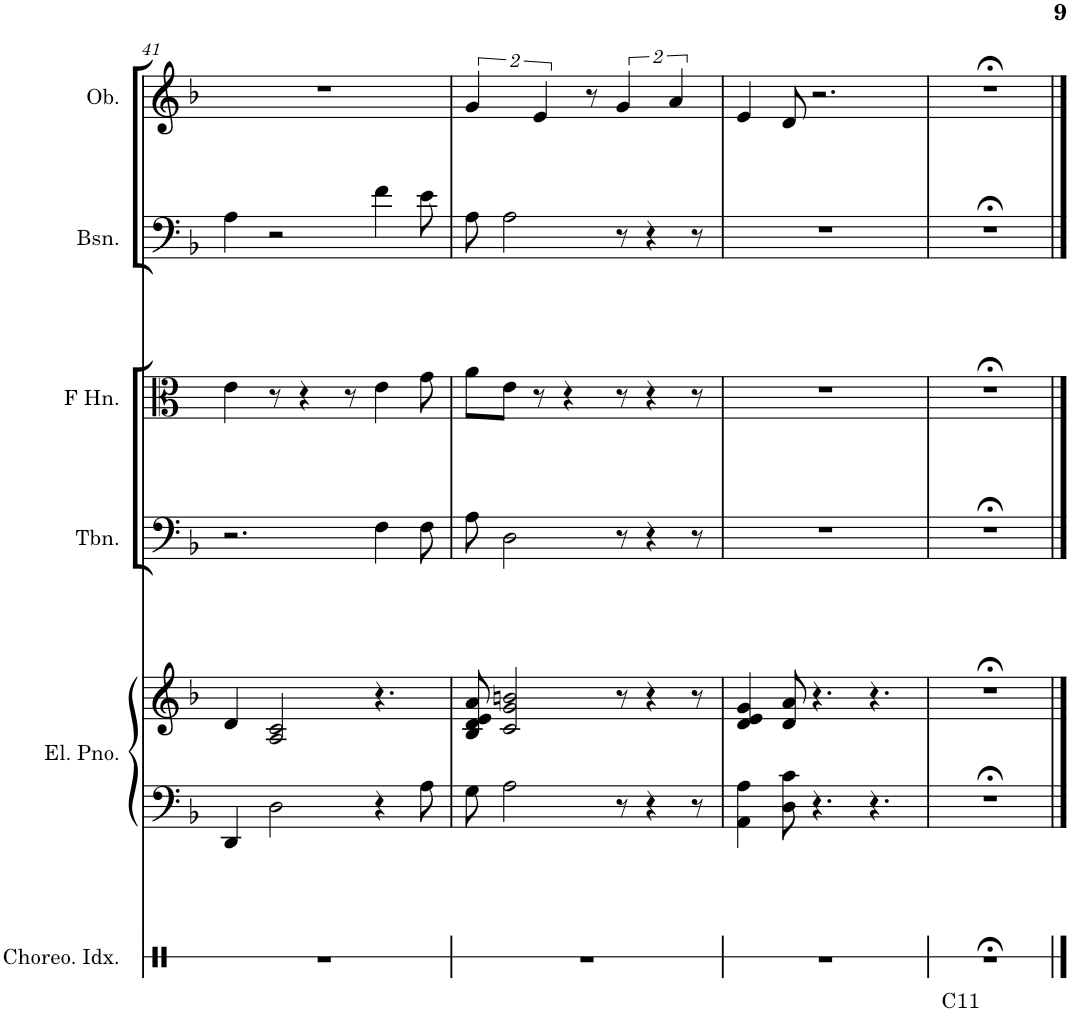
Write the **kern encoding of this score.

**kern	**kern	**kern	**kern	**kern	**kern	**kern
*part6	*part5	*part5	*part4	*part3	*part2	*part1
*staff7	*staff6	*staff5	*staff4	*staff3	*staff2	*staff1
*I"Choreographic Index	*I"Electric Piano	*	*I"Trombone	*I"Horn in F	*I"Bassoon	*I"Oboe
*I'Choreo. Idx.	*I'El. Pno.	*	*I'Tbn.	*	*I'Bsn.	*I'Ob.
!!LO:PB:g=z
*clefX	*clefF4	*clefG2	*clefF4	*clefC3	*clefF4	*clefG2
*	*	*	*	*Trd4c7	*	*
*k[b-]	*k[b-]	*k[b-]	*k[b-]	*k[]	*k[b-]	*k[b-]
*M9/8	*M9/8	*M9/8	*M9/8	*M9/8	*M9/8	*M9/8
=41	=41	=41	=41	=41	=41	=41
8%9r	4DD/	4d/	2.r	4e\	4A\	8%9r
.	2D\	2A/ 2c/	.	8r	2r	.
.	.	.	.	4r	.	.
.	.	.	.	8r	.	.
.	4r	4.r	4F\	4e\	4f\	.
.	8A\	.	8F\	8g\	8e\	.
=42	=42	=42	=42	=42	=42	=42
8%9r	8G\	8B-/ 8d/ 8e/ 8a/	8A\	8a\L	8A\	4g/
.	2A\	2c/ 2g/ 2bn/	2D\	8e\J	2A\	.
.	.	.	.	8r	.	4e/
.	.	.	.	4r	.	.
.	.	.	.	.	.	8r
.	8r	8r	8r	8r	8r	4g/
.	4r	4r	4r	4r	4r	.
.	.	.	.	.	.	4a/
.	8r	8r	8r	8r	8r	.
=43	=43	=43	=43	=43	=43	=43
8%9r	4AA\ 4A\	4d/ 4e/ 4g/	8%9r	8%9r	8%9r	4e/
.	8D\ 8c\	8d/ 8a/	.	.	.	8d/
.	4.r	4.r	.	.	.	2.r
.	4.r	4.r	.	.	.	.
=44	=44	=44	=44	=44	=44	=44
!LO:TX:b:t=C11	!	!	!	!	!	!
8%9r;<	8%9r;<	8%9r;<	8%9r;<	8%9r;<	8%9r;<	8%9r;<
==	==	==	==	==	==	==
*-	*-	*-	*-	*-	*-	*-
